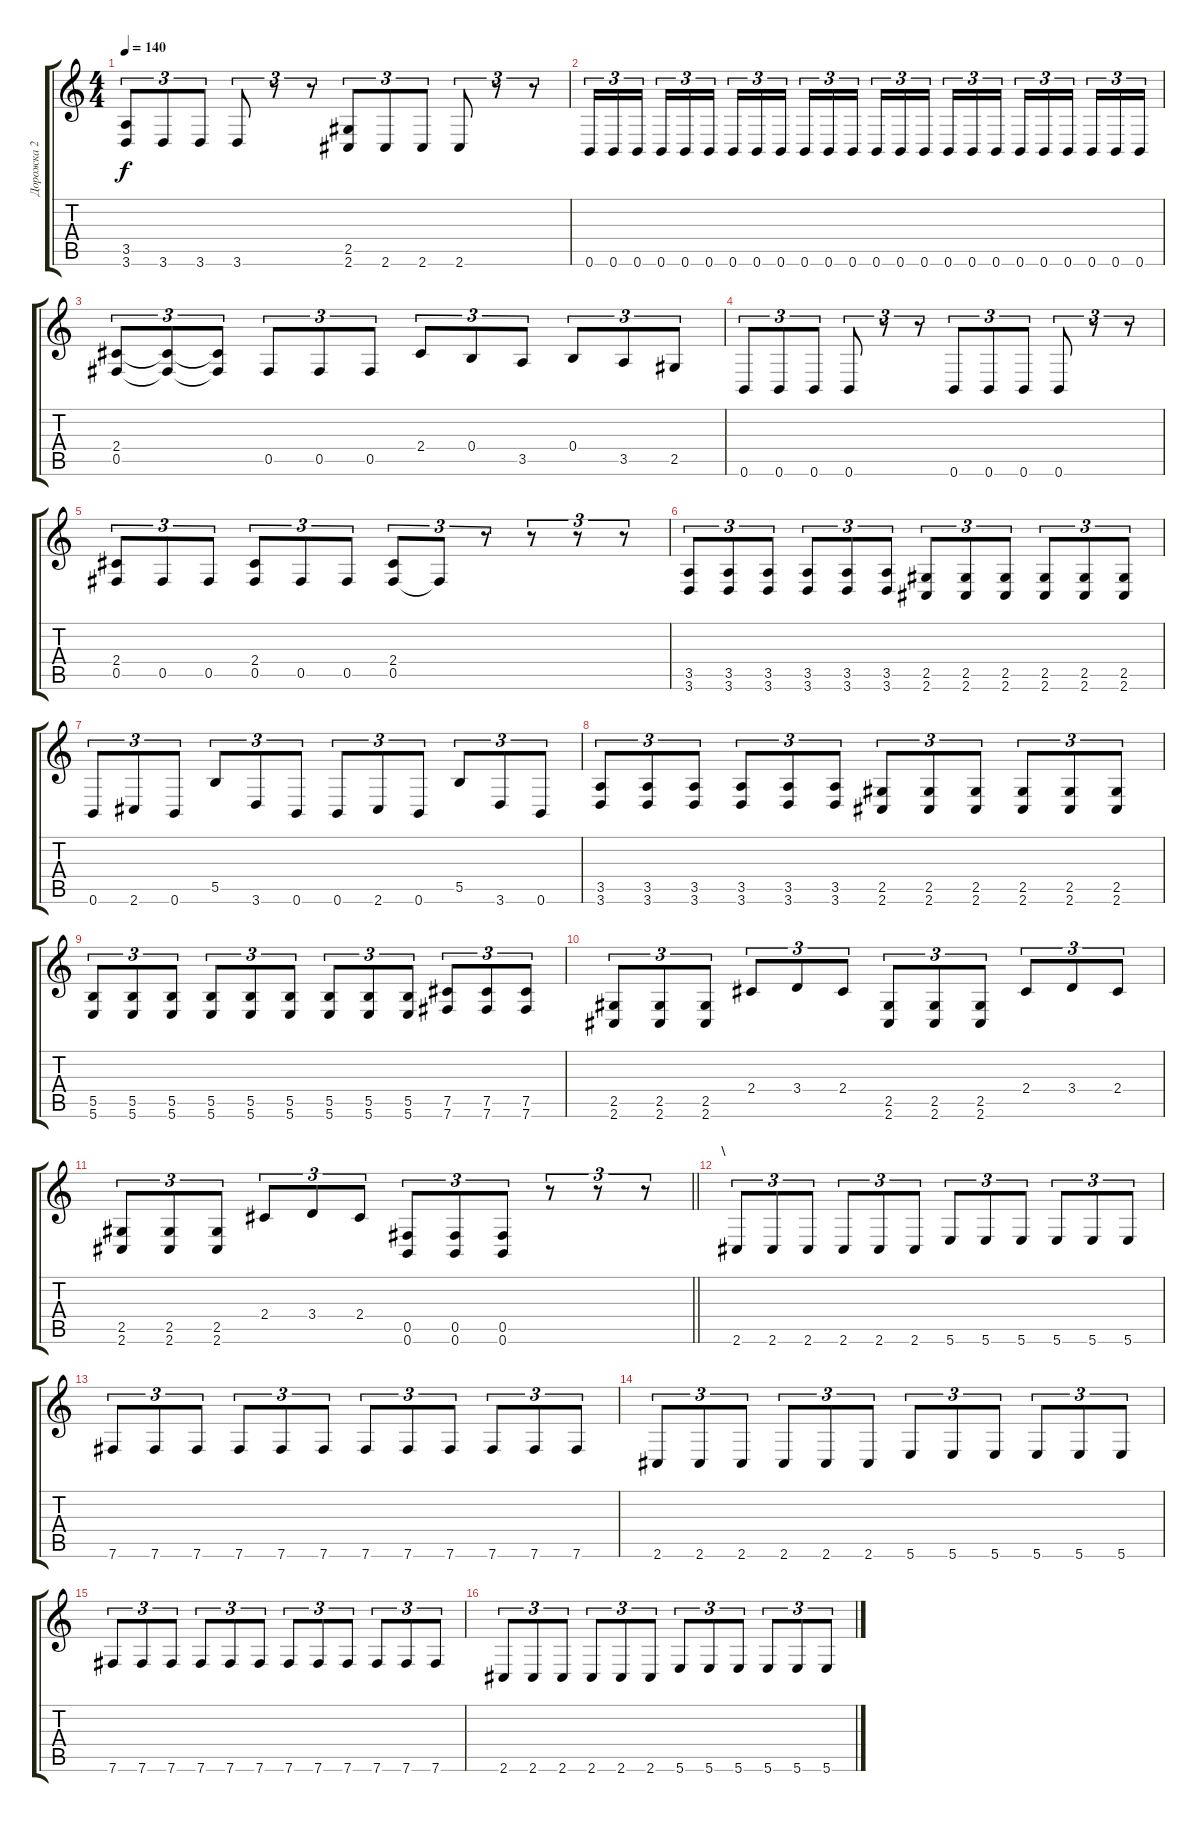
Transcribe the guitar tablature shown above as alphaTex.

\track ("Дорожка 2" "Дорожка 2") {instrument distortionguitar}
\staff {score tabs}
\tuning (Db4 Ab3 E3 B2 Gb2 B1) {hide}
\ts (4 4)
\tempo 140
\clef g2
\ks c
(3.5 3.6).8{tu (3 2) dy f} 3.6.8{tu (3 2)} 3.6.8{tu (3 2)} 3.6.8{tu (3 2)} r.8{tu (3 2)} r.8{tu (3 2)} (2.5 2.6).8{tu (3 2)} 2.6.8{tu (3 2)} 2.6.8{tu (3 2)} 2.6.8{tu (3 2)} r.8{tu (3 2)} r.8{tu (3 2)} |
0.6.16{tu (3 2)} 0.6.16{tu (3 2)} 0.6.16{tu (3 2) beam splitsecondary} 0.6.16{tu (3 2)} 0.6.16{tu (3 2)} 0.6.16{tu (3 2)} 0.6.16{tu (3 2)} 0.6.16{tu (3 2)} 0.6.16{tu (3 2) beam splitsecondary} 0.6.16{tu (3 2)} 0.6.16{tu (3 2)} 0.6.16{tu (3 2)} 0.6.16{tu (3 2)} 0.6.16{tu (3 2)} 0.6.16{tu (3 2) beam splitsecondary} 0.6.16{tu (3 2)} 0.6.16{tu (3 2)} 0.6.16{tu (3 2)} 0.6.16{tu (3 2)} 0.6.16{tu (3 2)} 0.6.16{tu (3 2) beam splitsecondary} 0.6.16{tu (3 2)} 0.6.16{tu (3 2)} 0.6.16{tu (3 2)} |
(2.4 0.5).8{tu (3 2)} (2.4{t} 0.5{t}).8{tu (3 2)} (2.4{t} 0.5{t}).8{tu (3 2)} 0.5.8{tu (3 2)} 0.5.8{tu (3 2)} 0.5.8{tu (3 2)} 2.4.8{tu (3 2)} 0.4.8{tu (3 2)} 3.5.8{tu (3 2)} 0.4.8{tu (3 2)} 3.5.8{tu (3 2)} 2.5.8{tu (3 2)} |
0.6.8{tu (3 2)} 0.6.8{tu (3 2)} 0.6.8{tu (3 2)} 0.6.8{tu (3 2)} r.8{tu (3 2)} r.8{tu (3 2)} 0.6.8{tu (3 2)} 0.6.8{tu (3 2)} 0.6.8{tu (3 2)} 0.6.8{tu (3 2)} r.8{tu (3 2)} r.8{tu (3 2)} |
(2.4 0.5).8{tu (3 2)} 0.5.8{tu (3 2)} 0.5.8{tu (3 2)} (2.4 0.5).8{tu (3 2)} 0.5.8{tu (3 2)} 0.5.8{tu (3 2)} (2.4 0.5).8{tu (3 2)} 0.5{t}.8{tu (3 2)} r.8{tu (3 2)} r.8{tu (3 2)} r.8{tu (3 2)} r.8{tu (3 2)} |
(3.5 3.6).8{tu (3 2)} (3.5 3.6).8{tu (3 2)} (3.5 3.6).8{tu (3 2)} (3.5 3.6).8{tu (3 2)} (3.5 3.6).8{tu (3 2)} (3.5 3.6).8{tu (3 2)} (2.5 2.6).8{tu (3 2)} (2.5 2.6).8{tu (3 2)} (2.5 2.6).8{tu (3 2)} (2.5 2.6).8{tu (3 2)} (2.5 2.6).8{tu (3 2)} (2.5 2.6).8{tu (3 2)} |
0.6.8{tu (3 2)} 2.6.8{tu (3 2)} 0.6.8{tu (3 2)} 5.5.8{tu (3 2)} 3.6.8{tu (3 2)} 0.6.8{tu (3 2)} 0.6.8{tu (3 2)} 2.6.8{tu (3 2)} 0.6.8{tu (3 2)} 5.5.8{tu (3 2)} 3.6.8{tu (3 2)} 0.6.8{tu (3 2)} |
(3.5 3.6).8{tu (3 2)} (3.5 3.6).8{tu (3 2)} (3.5 3.6).8{tu (3 2)} (3.5 3.6).8{tu (3 2)} (3.5 3.6).8{tu (3 2)} (3.5 3.6).8{tu (3 2)} (2.5 2.6).8{tu (3 2)} (2.5 2.6).8{tu (3 2)} (2.5 2.6).8{tu (3 2)} (2.5 2.6).8{tu (3 2)} (2.5 2.6).8{tu (3 2)} (2.5 2.6).8{tu (3 2)} |
(5.5 5.6).8{tu (3 2)} (5.5 5.6).8{tu (3 2)} (5.5 5.6).8{tu (3 2)} (5.5 5.6).8{tu (3 2)} (5.5 5.6).8{tu (3 2)} (5.5 5.6).8{tu (3 2)} (5.5 5.6).8{tu (3 2)} (5.5 5.6).8{tu (3 2)} (5.5 5.6).8{tu (3 2)} (7.5 7.6).8{tu (3 2)} (7.5 7.6).8{tu (3 2)} (7.5 7.6).8{tu (3 2)} |
(2.5 2.6).8{tu (3 2)} (2.5 2.6).8{tu (3 2)} (2.5 2.6).8{tu (3 2)} 2.4.8{tu (3 2)} 3.4.8{tu (3 2)} 2.4.8{tu (3 2)} (2.5 2.6).8{tu (3 2)} (2.5 2.6).8{tu (3 2)} (2.5 2.6).8{tu (3 2)} 2.4.8{tu (3 2)} 3.4.8{tu (3 2)} 2.4.8{tu (3 2)} |
\barLineRight lightlight
(2.5 2.6).8{tu (3 2)} (2.5 2.6).8{tu (3 2)} (2.5 2.6).8{tu (3 2)} 2.4.8{tu (3 2)} 3.4.8{tu (3 2)} 2.4.8{tu (3 2)} (0.5 0.6).8{tu (3 2)} (0.5 0.6).8{tu (3 2)} (0.5 0.6).8{tu (3 2)} r.8{tu (3 2)} r.8{tu (3 2)} r.8{tu (3 2)} |
\section ("" " \\")
2.6.8{tu (3 2)} 2.6.8{tu (3 2)} 2.6.8{tu (3 2)} 2.6.8{tu (3 2)} 2.6.8{tu (3 2)} 2.6.8{tu (3 2)} 5.6.8{tu (3 2)} 5.6.8{tu (3 2)} 5.6.8{tu (3 2)} 5.6.8{tu (3 2)} 5.6.8{tu (3 2)} 5.6.8{tu (3 2)} |
7.6.8{tu (3 2)} 7.6.8{tu (3 2)} 7.6.8{tu (3 2)} 7.6.8{tu (3 2)} 7.6.8{tu (3 2)} 7.6.8{tu (3 2)} 7.6.8{tu (3 2)} 7.6.8{tu (3 2)} 7.6.8{tu (3 2)} 7.6.8{tu (3 2)} 7.6.8{tu (3 2)} 7.6.8{tu (3 2)} |
2.6.8{tu (3 2)} 2.6.8{tu (3 2)} 2.6.8{tu (3 2)} 2.6.8{tu (3 2)} 2.6.8{tu (3 2)} 2.6.8{tu (3 2)} 5.6.8{tu (3 2)} 5.6.8{tu (3 2)} 5.6.8{tu (3 2)} 5.6.8{tu (3 2)} 5.6.8{tu (3 2)} 5.6.8{tu (3 2)} |
7.6.8{tu (3 2)} 7.6.8{tu (3 2)} 7.6.8{tu (3 2)} 7.6.8{tu (3 2)} 7.6.8{tu (3 2)} 7.6.8{tu (3 2)} 7.6.8{tu (3 2)} 7.6.8{tu (3 2)} 7.6.8{tu (3 2)} 7.6.8{tu (3 2)} 7.6.8{tu (3 2)} 7.6.8{tu (3 2)} |
2.6.8{tu (3 2)} 2.6.8{tu (3 2)} 2.6.8{tu (3 2)} 2.6.8{tu (3 2)} 2.6.8{tu (3 2)} 2.6.8{tu (3 2)} 5.6.8{tu (3 2)} 5.6.8{tu (3 2)} 5.6.8{tu (3 2)} 5.6.8{tu (3 2)} 5.6.8{tu (3 2)} 5.6.8{tu (3 2)}
